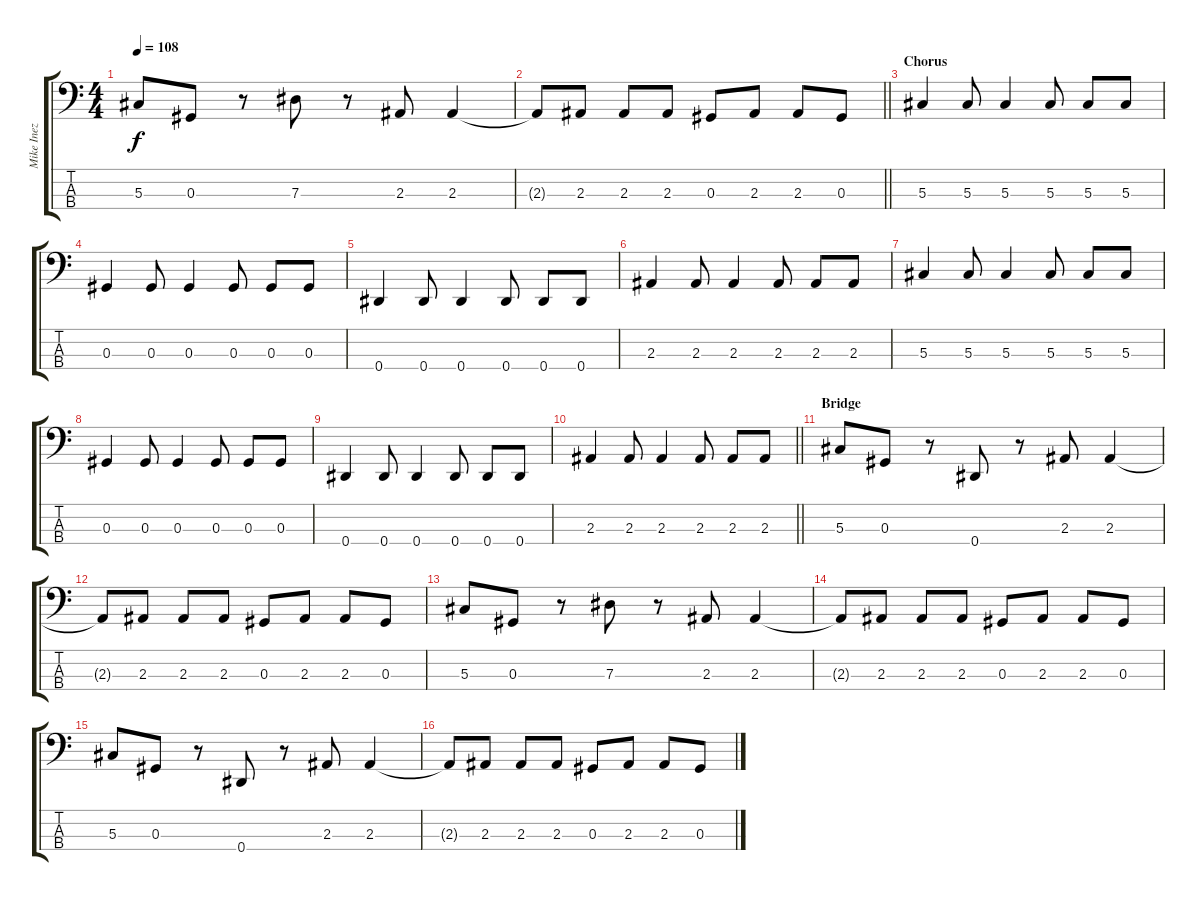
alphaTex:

\track ("Mike Inez" "Mike Inez") {instrument electricbassfinger}
\staff {score tabs}
\tuning (Gb2 Db2 Ab1 Eb1) {hide}
\ts (4 4)
\tempo 108
\clef f4
\ks c
5.3.8{dy f} 0.3.8 r.8 7.3.8 r.8 2.3.8 2.3.4 |
\barLineRight lightlight
2.3{t}.8 2.3.8 2.3.8 2.3.8 0.3.8 2.3.8 2.3.8 0.3.8 |
\section ("" "Chorus ")
5.3.4 5.3.8 5.3.4 5.3.8 5.3.8 5.3.8 |
0.3.4 0.3.8 0.3.4 0.3.8 0.3.8 0.3.8 |
0.4.4 0.4.8 0.4.4 0.4.8 0.4.8 0.4.8 |
2.3.4 2.3.8 2.3.4 2.3.8 2.3.8 2.3.8 |
5.3.4 5.3.8 5.3.4 5.3.8 5.3.8 5.3.8 |
0.3.4 0.3.8 0.3.4 0.3.8 0.3.8 0.3.8 |
0.4.4 0.4.8 0.4.4 0.4.8 0.4.8 0.4.8 |
\barLineRight lightlight
2.3.4 2.3.8 2.3.4 2.3.8 2.3.8 2.3.8 |
\section ("" "Bridge")
5.3.8 0.3.8 r.8 0.4.8 r.8 2.3.8 2.3.4 |
2.3{t}.8 2.3.8 2.3.8 2.3.8 0.3.8 2.3.8 2.3.8 0.3.8 |
5.3.8 0.3.8 r.8 7.3.8 r.8 2.3.8 2.3.4 |
2.3{t}.8 2.3.8 2.3.8 2.3.8 0.3.8 2.3.8 2.3.8 0.3.8 |
5.3.8 0.3.8 r.8 0.4.8 r.8 2.3.8 2.3.4 |
2.3{t}.8 2.3.8 2.3.8 2.3.8 0.3.8 2.3.8 2.3.8 0.3.8
